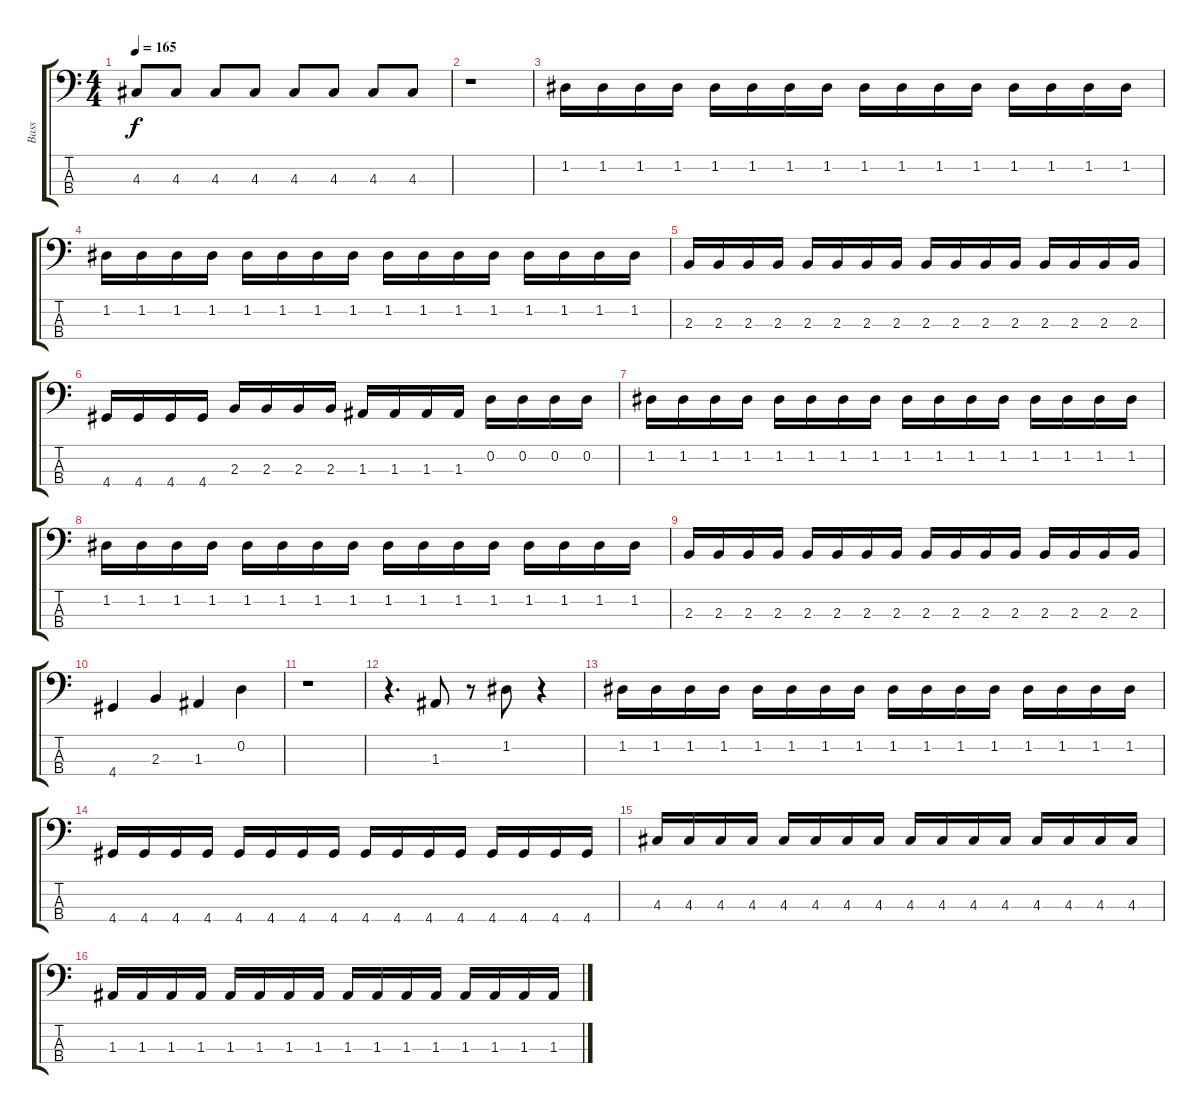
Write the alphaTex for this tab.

\track ("Bass" "Bass") {instrument electricbassfinger}
\staff {score tabs}
\tuning (G2 D2 A1 E1) {hide}
\ts (4 4)
\tempo 165
\clef f4
\ks c
4.3.8{dy f} 4.3.8 4.3.8 4.3.8 4.3.8 4.3.8 4.3.8 4.3.8 |
r.1 |
1.2.16 1.2.16 1.2.16 1.2.16 1.2.16 1.2.16 1.2.16 1.2.16 1.2.16 1.2.16 1.2.16 1.2.16 1.2.16 1.2.16 1.2.16 1.2.16 |
1.2.16 1.2.16 1.2.16 1.2.16 1.2.16 1.2.16 1.2.16 1.2.16 1.2.16 1.2.16 1.2.16 1.2.16 1.2.16 1.2.16 1.2.16 1.2.16 |
2.3.16 2.3.16 2.3.16 2.3.16 2.3.16 2.3.16 2.3.16 2.3.16 2.3.16 2.3.16 2.3.16 2.3.16 2.3.16 2.3.16 2.3.16 2.3.16 |
4.4.16 4.4.16 4.4.16 4.4.16 2.3.16 2.3.16 2.3.16 2.3.16 1.3.16 1.3.16 1.3.16 1.3.16 0.2.16 0.2.16 0.2.16 0.2.16 |
1.2.16 1.2.16 1.2.16 1.2.16 1.2.16 1.2.16 1.2.16 1.2.16 1.2.16 1.2.16 1.2.16 1.2.16 1.2.16 1.2.16 1.2.16 1.2.16 |
1.2.16 1.2.16 1.2.16 1.2.16 1.2.16 1.2.16 1.2.16 1.2.16 1.2.16 1.2.16 1.2.16 1.2.16 1.2.16 1.2.16 1.2.16 1.2.16 |
2.3.16 2.3.16 2.3.16 2.3.16 2.3.16 2.3.16 2.3.16 2.3.16 2.3.16 2.3.16 2.3.16 2.3.16 2.3.16 2.3.16 2.3.16 2.3.16 |
4.4.4 2.3.4 1.3.4 0.2.4 |
r.1 |
r.4{d} 1.3.8 r.8 1.2.8 r.4 |
1.2.16 1.2.16 1.2.16 1.2.16 1.2.16 1.2.16 1.2.16 1.2.16 1.2.16 1.2.16 1.2.16 1.2.16 1.2.16 1.2.16 1.2.16 1.2.16 |
4.4.16 4.4.16 4.4.16 4.4.16 4.4.16 4.4.16 4.4.16 4.4.16 4.4.16 4.4.16 4.4.16 4.4.16 4.4.16 4.4.16 4.4.16 4.4.16 |
4.3.16 4.3.16 4.3.16 4.3.16 4.3.16 4.3.16 4.3.16 4.3.16 4.3.16 4.3.16 4.3.16 4.3.16 4.3.16 4.3.16 4.3.16 4.3.16 |
1.3.16 1.3.16 1.3.16 1.3.16 1.3.16 1.3.16 1.3.16 1.3.16 1.3.16 1.3.16 1.3.16 1.3.16 1.3.16 1.3.16 1.3.16 1.3.16
